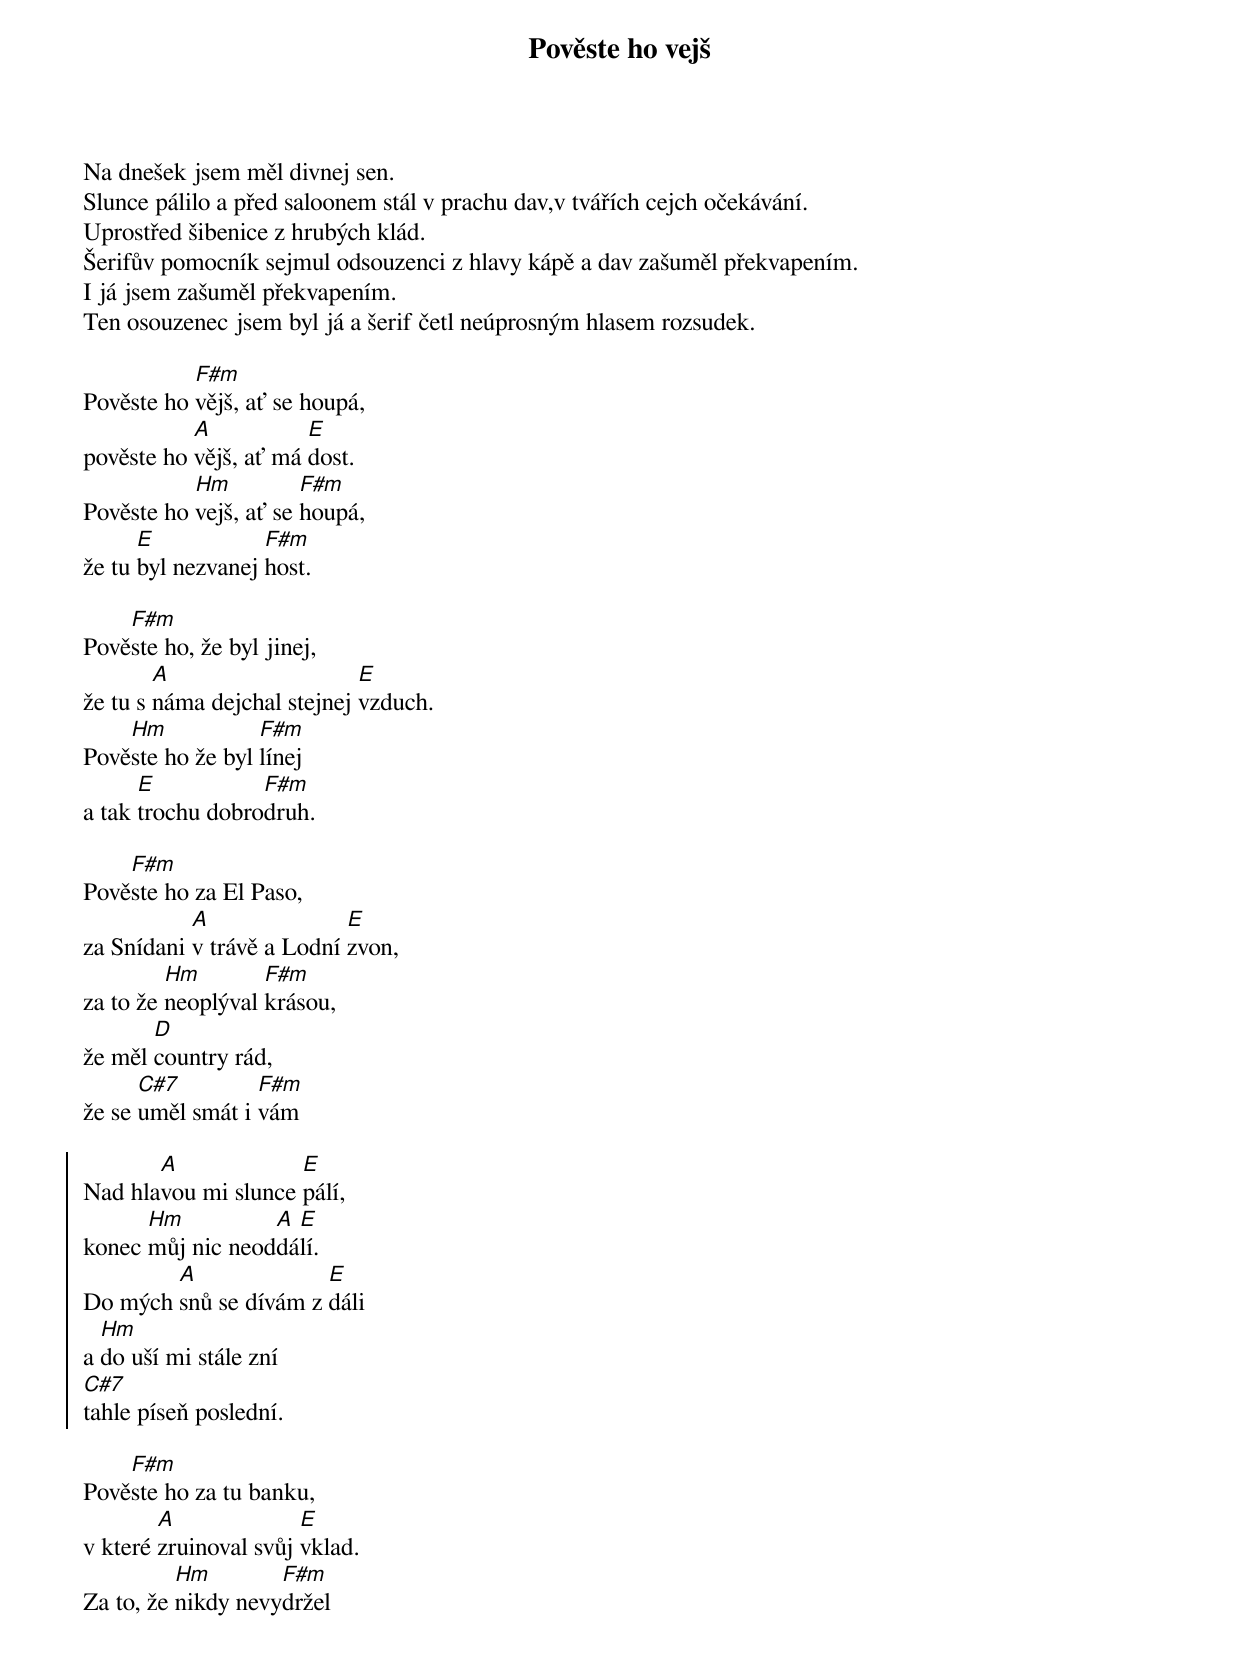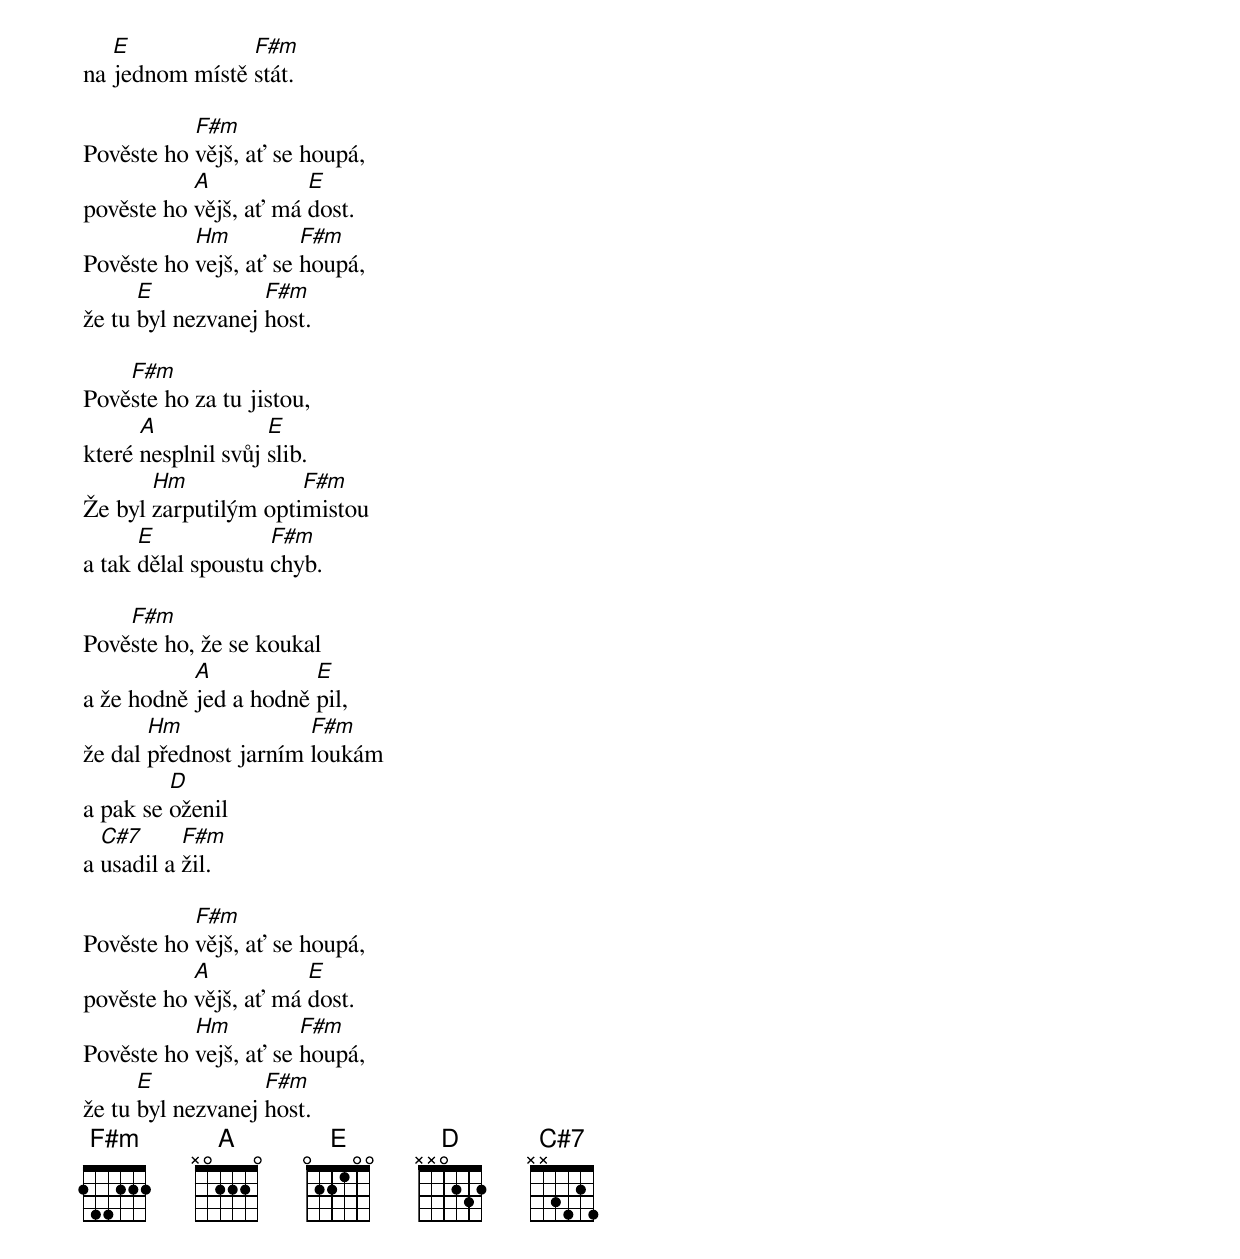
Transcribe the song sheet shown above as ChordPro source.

{title: Pověste ho vejš}

Na dnešek jsem měl divnej sen.
Slunce pálilo a před saloonem stál v prachu dav,v tvářích cejch očekávání.
Uprostřed šibenice z hrubých klád.
Šerifův pomocník sejmul odsouzenci z hlavy kápě a dav zašuměl překvapením.
I já jsem zašuměl překvapením.
Ten osouzenec jsem byl já a šerif četl neúprosným hlasem rozsudek.

Pověste ho [F#m]vějš, ať se houpá,
pověste ho [A]vějš, ať má [E]dost.
Pověste ho [Hm]vejš, ať se [F#m]houpá,
že tu [E]byl nezvanej [F#m]host.

Pově[F#m]ste ho, že byl jinej,
že tu s [A]náma dejchal stejnej [E]vzduch.
Pově[Hm]ste ho že byl [F#m]línej
a tak [E]trochu dobro[F#m]druh.

Pově[F#m]ste ho za El Paso,
za Snídani [A]v trávě a Lodní [E]zvon,
za to že [Hm]neoplýval [F#m]krásou,
že měl [D]country rád,
že se [C#7]uměl smát i [F#m]vám

{start_of_chorus}
Nad hla[A]vou mi slunce [E]pálí,
konec [Hm]můj nic neod[A]dá[E]lí.
Do mých [A]snů se dívám z [E]dáli
a [Hm]do uší mi stále zní
[C#7]tahle píseň poslední.
{end_of_chorus}

Pově[F#m]ste ho za tu banku,
v které [A]zruinoval svůj [E]vklad.
Za to, že [Hm]nikdy nevy[F#m]držel
na [E]jednom místě [F#m]stát.

Pověste ho [F#m]vějš, ať se houpá,
pověste ho [A]vějš, ať má [E]dost.
Pověste ho [Hm]vejš, ať se [F#m]houpá,
že tu [E]byl nezvanej [F#m]host.

Pově[F#m]ste ho za tu jistou,
které [A]nesplnil svůj [E]slib.
Že byl [Hm]zarputilým opti[F#m]mistou
a tak [E]dělal spoustu [F#m]chyb.

Pově[F#m]ste ho, že se koukal
a že hodně [A]jed a hodně [E]pil,
že dal [Hm]přednost jarním [F#m]loukám
a pak se [D]oženil
a [C#7]usadil a [F#m]žil.

Pověste ho [F#m]vějš, ať se houpá,
pověste ho [A]vějš, ať má [E]dost.
Pověste ho [Hm]vejš, ať se [F#m]houpá,
že tu [E]byl nezvanej [F#m]host.
